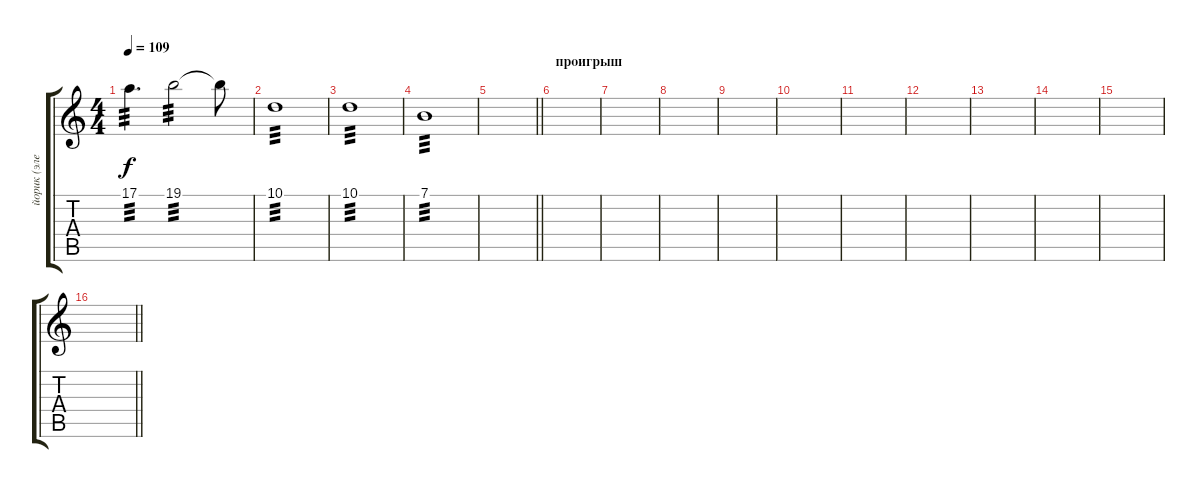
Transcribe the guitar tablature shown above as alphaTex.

\track ("йорик (электроника)" "йорик (эле") {instrument pad5bowed}
\staff {score tabs}
\tuning (E4 B3 G3 D3 A2 E2) {hide}
\ts (4 4)
\tempo 109
\clef g2
\ks c
17.1.4{d tp 3 dy f} 19.1.2{tp 3} 19.1{t}.8 |
10.1.1{tp 3} |
10.1.1{tp 3} |
7.1.1{tp 3} |
\barLineRight lightlight
|
\section ("" "проигрыш")
|
|
|
|
|
|
|
|
|
|
\barLineRight lightlight
